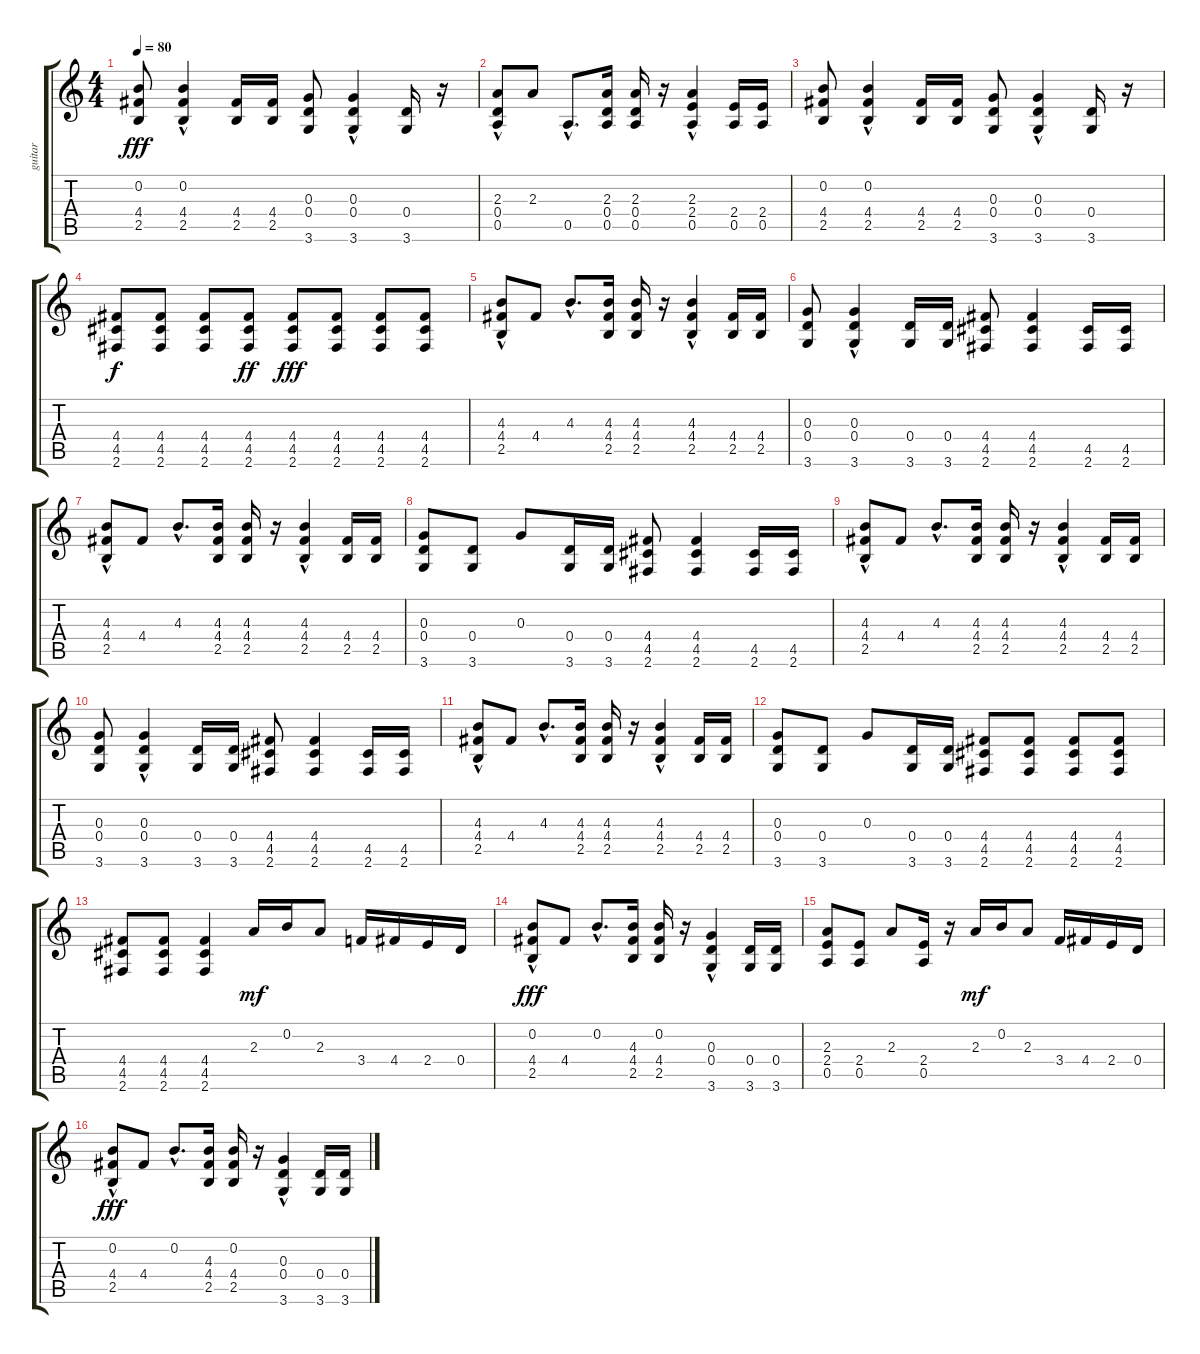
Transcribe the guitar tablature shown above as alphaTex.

\track ("guitar" "guitar") {instrument electricguitarclean}
\staff {score tabs}
\tuning (E4 B3 G3 D3 A2 E2) {hide}
\ts (4 4)
\tempo 80
\clef g2
\ks c
(0.2 4.4 2.5).8{dy fff} (0.2{hac} 4.4 2.5).4 (4.4 2.5).16 (4.4 2.5).16 (0.3 0.4 3.6).8 (0.3{hac} 0.4 3.6).4 (0.4 3.6).16 r.16 |
(2.3 0.4{hac} 0.5).8 2.3.8 0.5{hac}.8{d} (2.3 0.4 0.5).16 (2.3 0.4 0.5).16 r.16 (2.3{hac} 2.4 0.5).4 (2.4 0.5).16 (2.4 0.5).16 |
(0.2 4.4 2.5).8 (0.2{hac} 4.4 2.5).4 (4.4 2.5).16 (4.4 2.5).16 (0.3 0.4 3.6).8 (0.3{hac} 0.4 3.6).4 (0.4 3.6).16 r.16 |
(4.4 4.5 2.6).8{dy f} (4.4 4.5 2.6).8 (4.4 4.5 2.6).8 (4.4 4.5 2.6).8{dy ff} (4.4 4.5 2.6).8{dy fff} (4.4 4.5 2.6).8 (4.4 4.5 2.6).8 (4.4 4.5 2.6).8 |
(4.3 4.4 2.5{hac}).8 4.4.8 4.3{hac}.8{d} (4.3 4.4 2.5).16 (4.3 4.4 2.5).16 r.16 (4.3{hac} 4.4 2.5).4 (4.4 2.5).16 (4.4 2.5).16 |
(0.3 0.4 3.6).8 (0.3{hac} 0.4 3.6).4 (0.4 3.6).16 (0.4 3.6).16 (4.4 4.5 2.6).8 (4.4 4.5 2.6).4 (4.5 2.6).16 (4.5 2.6).16 |
(4.3 4.4 2.5{hac}).8 4.4.8 4.3{hac}.8{d} (4.3 4.4 2.5).16 (4.3 4.4 2.5).16 r.16 (4.3{hac} 4.4 2.5).4 (4.4 2.5).16 (4.4 2.5).16 |
(0.3 0.4 3.6).8 (0.4 3.6).8 0.3.8 (0.4 3.6).16 (0.4 3.6).16 (4.4 4.5 2.6).8 (4.4 4.5 2.6).4 (4.5 2.6).16 (4.5 2.6).16 |
(4.3 4.4 2.5{hac}).8 4.4.8 4.3{hac}.8{d} (4.3 4.4 2.5).16 (4.3 4.4 2.5).16 r.16 (4.3{hac} 4.4 2.5).4 (4.4 2.5).16 (4.4 2.5).16 |
(0.3 0.4 3.6).8 (0.3{hac} 0.4 3.6).4 (0.4 3.6).16 (0.4 3.6).16 (4.4 4.5 2.6).8 (4.4 4.5 2.6).4 (4.5 2.6).16 (4.5 2.6).16 |
(4.3 4.4 2.5{hac}).8 4.4.8 4.3{hac}.8{d} (4.3 4.4 2.5).16 (4.3 4.4 2.5).16 r.16 (4.3{hac} 4.4 2.5).4 (4.4 2.5).16 (4.4 2.5).16 |
(0.3 0.4 3.6).8 (0.4 3.6).8 0.3.8 (0.4 3.6).16 (0.4 3.6).16 (4.4 4.5 2.6).8 (4.4 4.5 2.6).8 (4.4 4.5 2.6).8 (4.4 4.5 2.6).8 |
(4.4 4.5 2.6).8 (4.4 4.5 2.6).8 (4.4 4.5 2.6).4 2.3.16{dy mf} 0.2.16 2.3.8 3.4.16 4.4.16 2.4.16 0.4.16 |
(0.2 4.4 2.5{hac}).8{dy fff} 4.4.8 0.2{hac}.8{d} (4.3 4.4 2.5).16 (0.2 4.4 2.5).16 r.16 (0.3{hac} 0.4 3.6).4 (0.4 3.6).16 (0.4 3.6).16 |
(2.3 2.4 0.5).8 (2.4 0.5).8 2.3.8 (2.4 0.5).16 r.16 2.3.16{dy mf} 0.2.16 2.3.8 3.4.16 4.4.16 2.4.16 0.4.16 |
(0.2 4.4 2.5{hac}).8{dy fff} 4.4.8 0.2{hac}.8{d} (4.3 4.4 2.5).16 (0.2 4.4 2.5).16 r.16 (0.3{hac} 0.4 3.6).4 (0.4 3.6).16 (0.4 3.6).16
